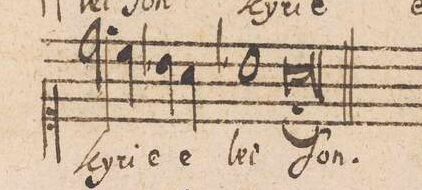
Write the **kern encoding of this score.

**kern	**text
*I"TENOR.	*
*clefC1	*
*k[]	*
*met(C|)	*
*M2/1	*
2.dd\	ky-
4cc\	-ri-
4b-X\	e
4a\	e-
=81-	=81-
1b-X	-lei-
1al;<	-ſon
==	==
*-	*-
